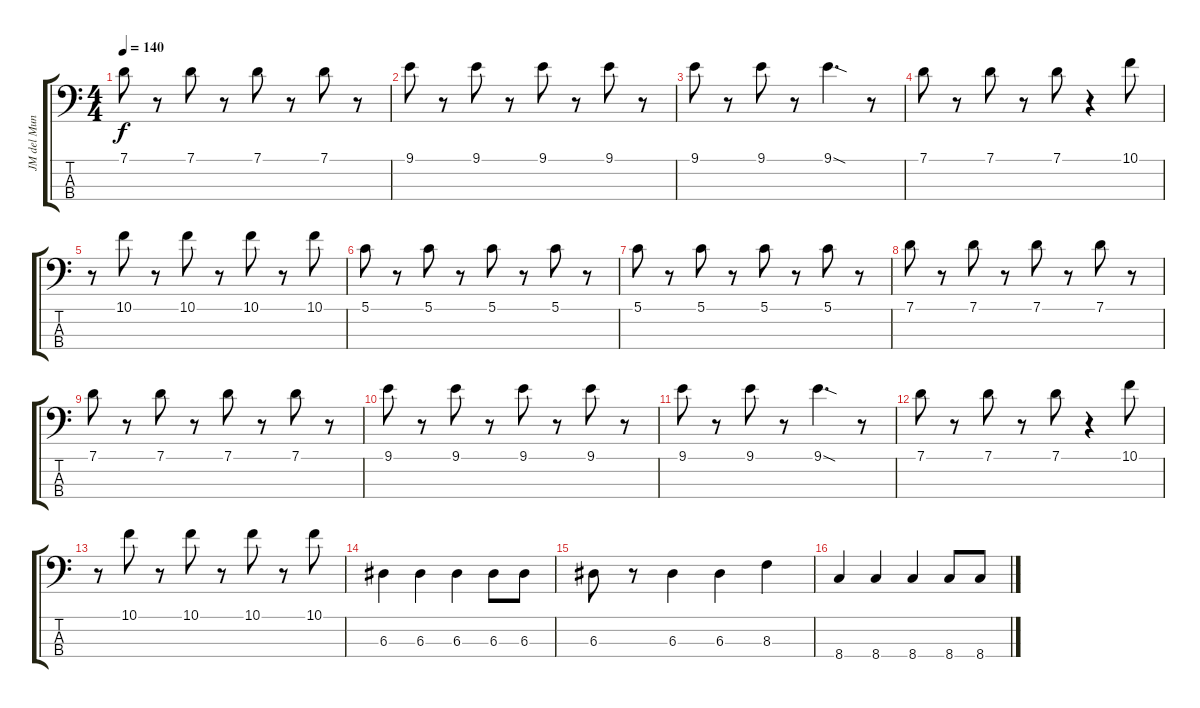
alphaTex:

\track ("JM del Mundo(Bass)" "JM del Mun") {instrument electricbassfinger}
\staff {score tabs}
\tuning (G2 D2 A1 E1) {hide}
\ts (4 4)
\tempo 140
\clef f4
\ks c
7.1.8{dy f} r.8 7.1.8 r.8 7.1.8 r.8 7.1.8 r.8 |
9.1.8 r.8 9.1.8 r.8 9.1.8 r.8 9.1.8 r.8 |
9.1.8 r.8 9.1.8 r.8 9.1{sod}.4{d} r.8 |
7.1.8 r.8 7.1.8 r.8 7.1.8 r.4 10.1.8 |
r.8 10.1.8{volume 13 instrument electricbassfinger} r.8 10.1.8 r.8 10.1.8 r.8 10.1.8 |
5.1.8 r.8 5.1.8 r.8 5.1.8 r.8 5.1.8 r.8 |
5.1.8 r.8 5.1.8 r.8 5.1.8 r.8 5.1.8 r.8 |
7.1.8{instrument electricbassfinger} r.8 7.1.8 r.8 7.1.8 r.8 7.1.8 r.8 |
7.1.8 r.8 7.1.8 r.8 7.1.8 r.8 7.1.8 r.8 |
9.1.8 r.8 9.1.8 r.8 9.1.8 r.8 9.1.8 r.8 |
9.1.8 r.8 9.1.8 r.8 9.1{sod}.4{d} r.8 |
7.1.8 r.8 7.1.8 r.8 7.1.8 r.4 10.1.8 |
r.8 10.1.8{volume 13 instrument electricbassfinger} r.8 10.1.8 r.8 10.1.8 r.8 10.1.8 |
6.3.4 6.3.4 6.3.4 6.3.8 6.3.8 |
6.3.8 r.8 6.3.4 6.3.4 8.3.4 |
8.4.4 8.4.4 8.4.4 8.4.8 8.4.8
